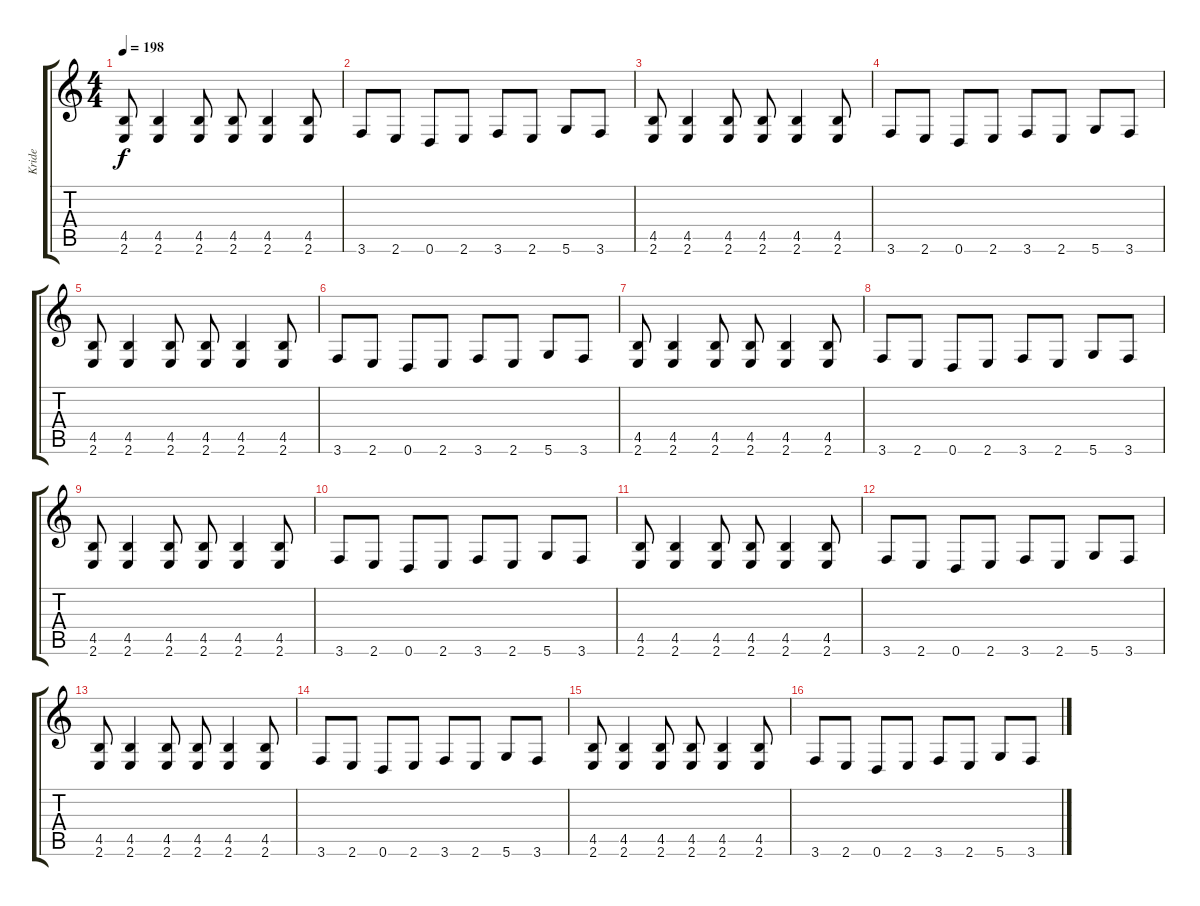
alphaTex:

\track ("Kride" "Kride") {instrument distortionguitar}
\staff {score tabs}
\tuning (D4 A3 F3 C3 G2 D2) {hide}
\ts (4 4)
\tempo 198
\clef g2
\ks c
(4.5 2.6).8{dy f instrument distortionguitar} (4.5 2.6).4 (4.5 2.6).8 (4.5 2.6).8 (4.5 2.6).4 (4.5 2.6).8 |
3.6.8 2.6.8 0.6.8 2.6.8 3.6.8 2.6.8 5.6.8 3.6.8 |
(4.5 2.6).8 (4.5 2.6).4 (4.5 2.6).8 (4.5 2.6).8 (4.5 2.6).4 (4.5 2.6).8 |
3.6.8 2.6.8 0.6.8 2.6.8 3.6.8 2.6.8 5.6.8 3.6.8 |
(4.5 2.6).8 (4.5 2.6).4 (4.5 2.6).8 (4.5 2.6).8 (4.5 2.6).4 (4.5 2.6).8 |
3.6.8 2.6.8 0.6.8 2.6.8 3.6.8 2.6.8 5.6.8 3.6.8 |
(4.5 2.6).8 (4.5 2.6).4 (4.5 2.6).8 (4.5 2.6).8 (4.5 2.6).4 (4.5 2.6).8 |
3.6.8 2.6.8 0.6.8 2.6.8 3.6.8 2.6.8 5.6.8 3.6.8 |
(4.5 2.6).8 (4.5 2.6).4 (4.5 2.6).8 (4.5 2.6).8 (4.5 2.6).4 (4.5 2.6).8 |
3.6.8 2.6.8 0.6.8 2.6.8 3.6.8 2.6.8 5.6.8 3.6.8 |
(4.5 2.6).8 (4.5 2.6).4 (4.5 2.6).8 (4.5 2.6).8 (4.5 2.6).4 (4.5 2.6).8 |
3.6.8 2.6.8 0.6.8 2.6.8 3.6.8 2.6.8 5.6.8 3.6.8 |
(4.5 2.6).8 (4.5 2.6).4 (4.5 2.6).8 (4.5 2.6).8 (4.5 2.6).4 (4.5 2.6).8 |
3.6.8 2.6.8 0.6.8 2.6.8 3.6.8 2.6.8 5.6.8 3.6.8 |
(4.5 2.6).8 (4.5 2.6).4 (4.5 2.6).8 (4.5 2.6).8 (4.5 2.6).4 (4.5 2.6).8 |
3.6.8 2.6.8 0.6.8 2.6.8 3.6.8 2.6.8 5.6.8 3.6.8
